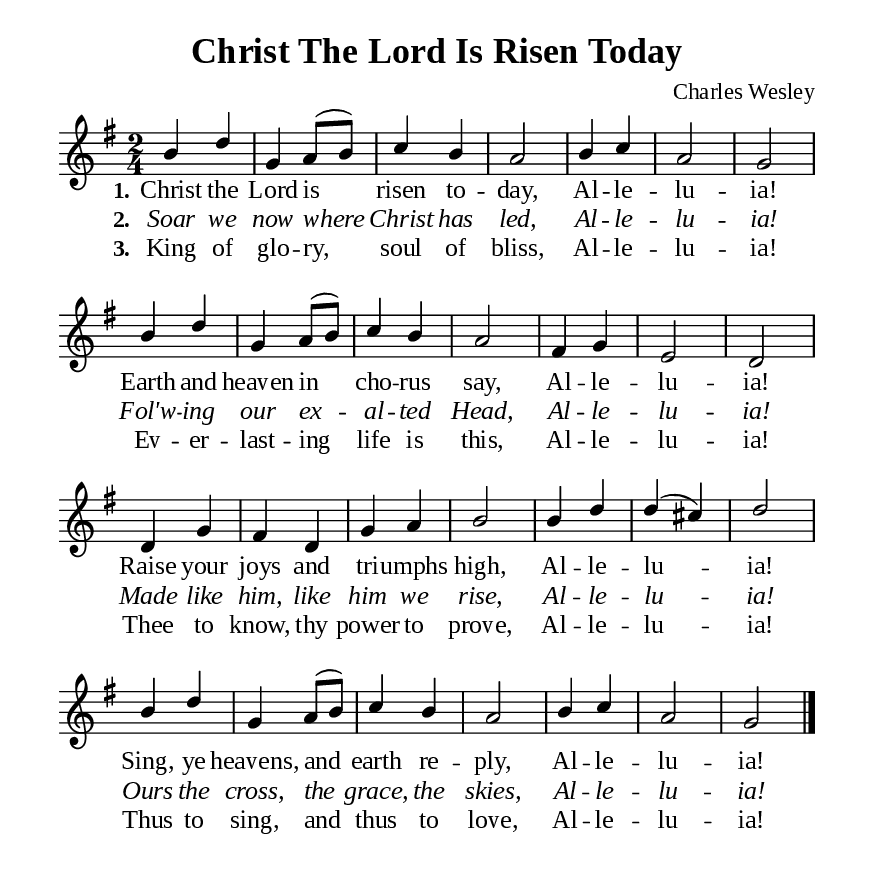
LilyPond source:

\version "2.18.2"

\header {
  title = "Christ The Lord Is Risen Today"
  composer = "Charles Wesley"
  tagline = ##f
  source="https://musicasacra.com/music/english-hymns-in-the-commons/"
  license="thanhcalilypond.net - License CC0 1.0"
}

global= {
  \key g \major
  \time 2/4
  \override Score.BarNumber.break-visibility = ##(#f #f #f)
}

\paper {
  #(set-paper-size "a5")
  top-margin = 10\mm
  bottom-margin = 10\mm
  left-margin = 10\mm
  right-margin = 10\mm
  indent = #0
  #(define fonts
	 (make-pango-font-tree "Liberation Serif"
	 		       "Liberation Serif"
			       "Liberation Serif"
			       (/ 20 20)))
  system-system-spacing = #'((basic-distance . 3) (padding . 3))
}

printItalic = \with {
  \override LyricText.font-shape = #'italic
}

% Verse music
musicVerseSoprano = \relative c' {
  %{	01	%} b'4 d |
  %{	02	%} g, a8 (b) |
  %{	03	%} c4 b |
  %{	04	%} a2 |
  %{	05	%} b4 c |
  %{	06	%} a2 |
  %{	07	%} g |
  %{	08	%} b4 d |
  %{	09	%} g, a8 (b) |
  %{	10	%} c4 b |
  %{	11	%} a2 |
  %{	12	%} fis4 g |
  %{	13	%} e2 |
  %{	14	%} d |
  %{	15	%} d4 g |
  %{	16	%} fis d |
  %{	17	%} g a |
  %{	18	%} b2 |
  %{	19	%} b4 d |
  %{	20	%} d (cis) |
  %{	21	%} d2 |
  %{	22	%} b4 d |
  %{	23	%} g, a8 (b) |
  %{	24	%} c4 b |
  %{	25	%} a2 |
  %{	26	%} b4 c |
  %{	27	%} a2 |
  %{	28	%} g \bar "|."
}

% Verse lyrics
verseOne = \lyricmode {
  \set stanza = #"1."
  Christ the Lord is risen to -- day, Al -- le -- lu -- ia!
  Earth and heaven in cho -- rus say, Al -- le -- lu -- ia!
  Raise your joys and tri -- umphs high, Al -- le -- lu -- ia!
  Sing, ye heavens, and earth re -- ply, Al -- le -- lu -- ia!
}

verseTwo = \lyricmode {
  \set stanza = #"2."
  Soar we now where Christ has led, Al -- le -- lu -- ia!
  Fol'w -- ing our ex -- al -- ted Head, Al -- le -- lu -- ia!
  Made like him, like him we rise, Al -- le -- lu -- ia!
  Ours the cross, the grace, the skies, Al -- le -- lu -- ia!
}

verseThree = \lyricmode {
  \set stanza = #"3."
  King of glo -- ry, soul of bliss, Al -- le -- lu -- ia!
  Ev -- er -- last -- ing life is this, Al -- le -- lu -- ia!
  Thee to know, thy power to prove, Al -- le -- lu -- ia!
  Thus to sing, and thus to love, Al -- le -- lu -- ia!
}

% Layout
\score {
    \new ChoirStaff <<
      \new Staff <<
        \clef "treble"
        \new Voice = "sopranos" { \global \stemUp \slurUp \musicVerseSoprano }
      >>
      \new Lyrics \lyricsto sopranos \verseOne
      \new Lyrics \printItalic \lyricsto sopranos \verseTwo
      \new Lyrics \lyricsto sopranos \verseThree
    >>
}
